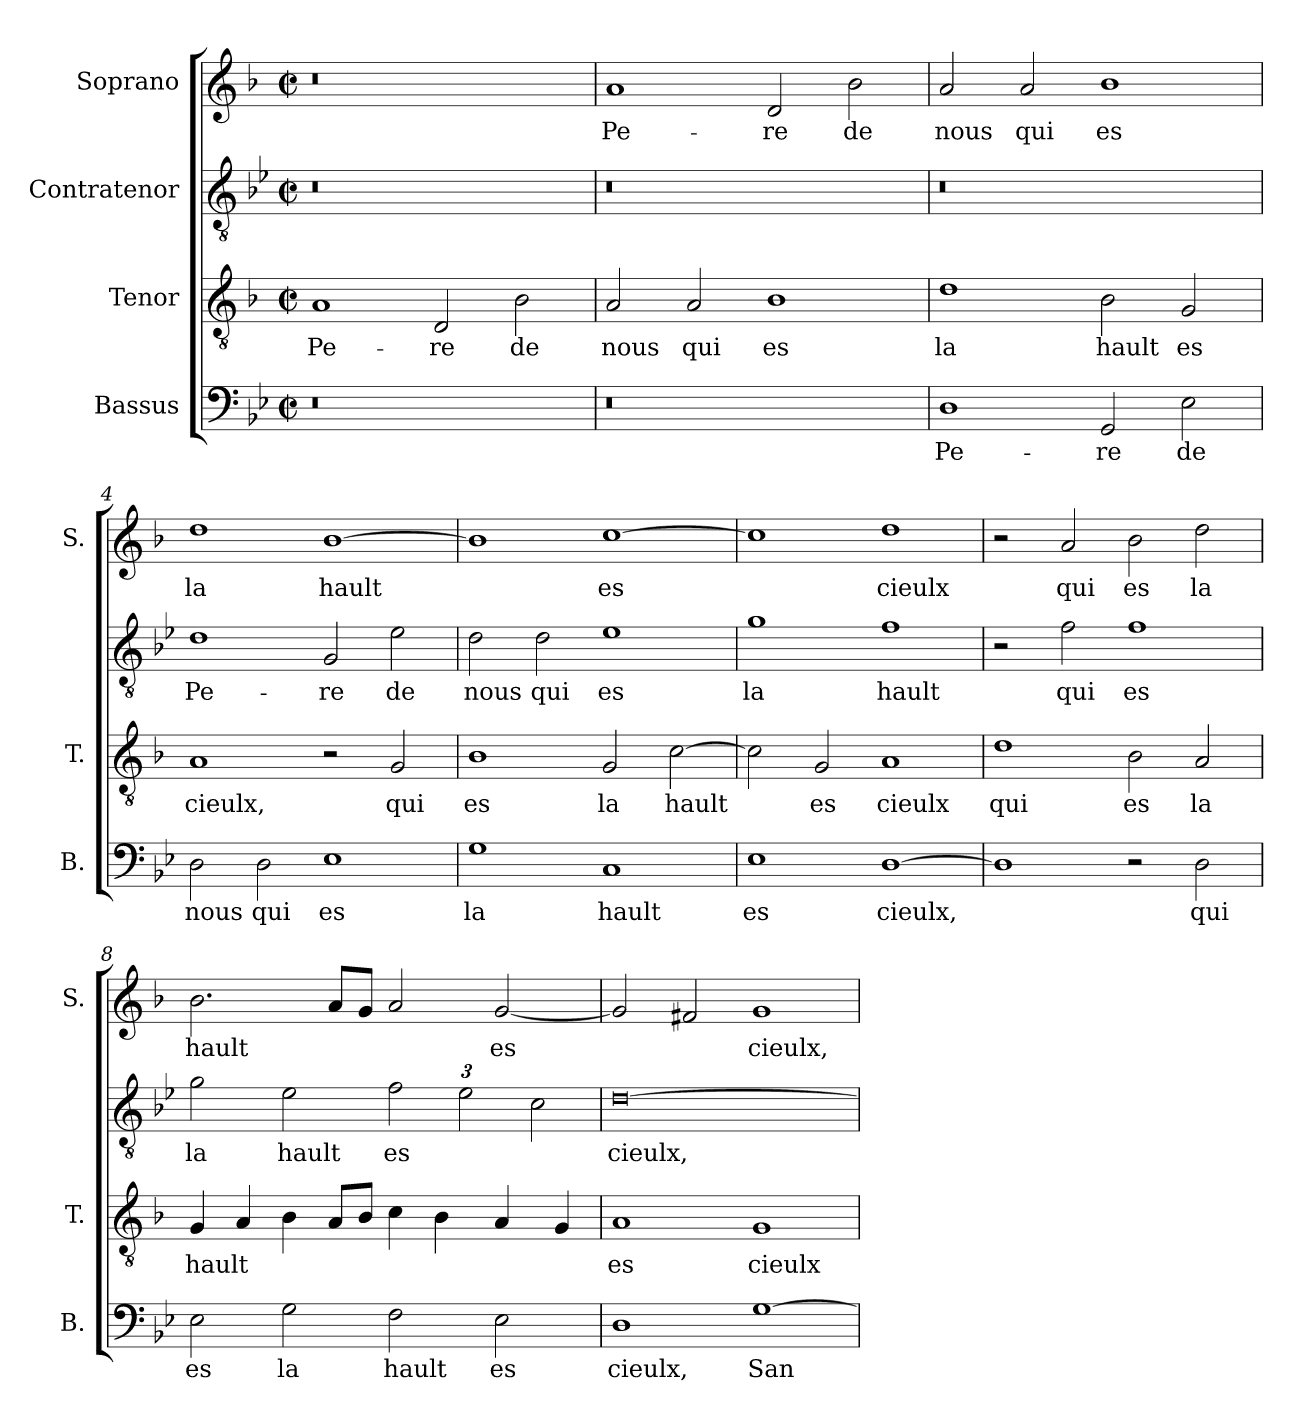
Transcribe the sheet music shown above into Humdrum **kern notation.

**kern	**text	**kern	**text	**kern	**text	**kern	**text
*part4	*part4	*part3	*part3	*part2	*part2	*part1	*part1
*staff4	*staff4	*staff3	*staff3	*staff2	*staff2	*staff1	*staff1
*I"Bassus	*	*I"Tenor	*	*I"Contratenor	*	*I"Soprano	*
*I'B.	*	*I'T.	*	*	*	*I'S.	*
*clefF4	*	*clefGv2	*	*clefGv2	*	*clefG2	*
*k[b-e-]	*	*k[b-]	*	*k[b-e-]	*	*k[b-]	*
*B-:	*	*F:	*	*B-:	*	*F:	*
*M2/2	*	*M2/2	*	*M2/2	*	*M2/2	*
*met(c|)	*	*met(c|)	*	*met(c|)	*	*met(c|)	*
=1	=1	=1	=1	=1	=1	=1	=1
0r	.	1A/	Pe-	0r	.	0r	.
.	.	2D/	-re	.	.	.	.
.	.	2B-\	de	.	.	.	.
=2	=2	=2	=2	=2	=2	=2	=2
0r	.	2A/	nous	0r	.	1a/	Pe-
.	.	2A/	qui	.	.	.	.
.	.	1B-\	es	.	.	2d/	-re
.	.	.	.	.	.	2b-\	de
=3	=3	=3	=3	=3	=3	=3	=3
1D\	Pe-	1d\	la	0r	.	2a/	nous
.	.	.	.	.	.	2a/	qui
2GG/	-re	2B-\	hault	.	.	1b-\	es
2E-\	de	2G/	es	.	.	.	.
=4	=4	=4	=4	=4	=4	=4	=4
2D\	nous	1A/	cieulx,	1d\	Pe-	1dd\	la
2D\	qui	.	.	.	.	.	.
1E-\	es	2r	.	2G/	-re	[1b-\	hault
.	.	2G/	qui	2e-\	de	.	.
!!LO:LB:g=z
=5	=5	=5	=5	=5	=5	=5	=5
1G\	la	1B-\	es	2d\	nous	1b-\]	.
.	.	.	.	2d\	qui	.	.
1C/	hault	2G/	la	1e-\	es	[1cc\	es
.	.	[2c\	hault	.	.	.	.
=6	=6	=6	=6	=6	=6	=6	=6
1E-\	es	2c\]	.	1g\	la	1cc\]	.
.	.	2G/	es	.	.	.	.
[1D\	cieulx,	1A/	cieulx	1f\	hault	1dd\	cieulx
=7	=7	=7	=7	=7	=7	=7	=7
1D\]	.	1d\	qui	2r	.	2r	.
.	.	.	.	2f\	qui	2a/	qui
2r	.	2B-\	es	1f\	es	2b-\	es
2D\	qui	2A/	la	.	.	2dd\	la
=8	=8	=8	=8	=8	=8	=8	=8
2E-\	es	4G/	hault	2g\	la	2.b-\	hault
.	.	4A/	.	.	.	.	.
2G\	la	4B-\	.	2e-\	hault	.	.
.	.	8A/L	.	.	.	8a/L	.
.	.	8B-/J	.	.	.	8g/J	.
*	*	*	*	*Xbrackettup	*	*	*
2F\	hault	4c\	.	3f\	es	2a/	.
.	.	4B-\	.	.	.	.	.
.	.	.	.	3e-\	.	.	.
2E-\	es	4A/	.	.	.	[2g/	es
.	.	.	.	3c\	.	.	.
.	.	4G/	.	.	.	.	.
!!LO:LB:g=z
=9	=9	=9	=9	=9	=9	=9	=9
1D\	cieulx,	1A/	es	[0d\	cieulx,	2g/]	.
.	.	.	.	.	.	2f#X/	.
[1G\	San-	1G/	cieulx	.	.	1g/	cieulx,
=	=	=	=	=	=	=	=
*-	*-	*-	*-	*-	*-	*-	*-
